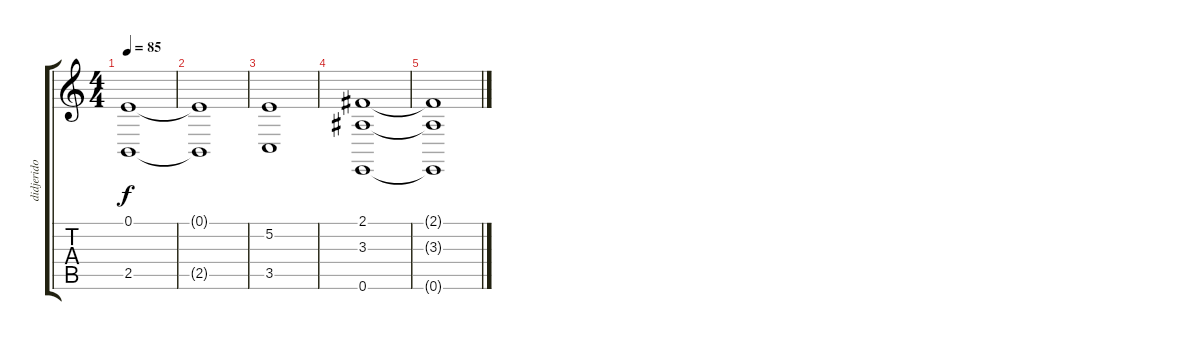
\track ("didjerido coeur" "didjerido ") {instrument bassoon}
\staff {score tabs}
\tuning (E4 B3 G3 D3 A2 E2) {hide}
\ts (4 4)
\tempo 85
\clef g2
\ks c
(0.1 2.5).1{dy f} |
(0.1{t} 2.5{t}).1 |
(5.2 3.5).1 |
(2.1 3.3 0.6).1 |
(2.1{t} 3.3{t} 0.6{t}).1
